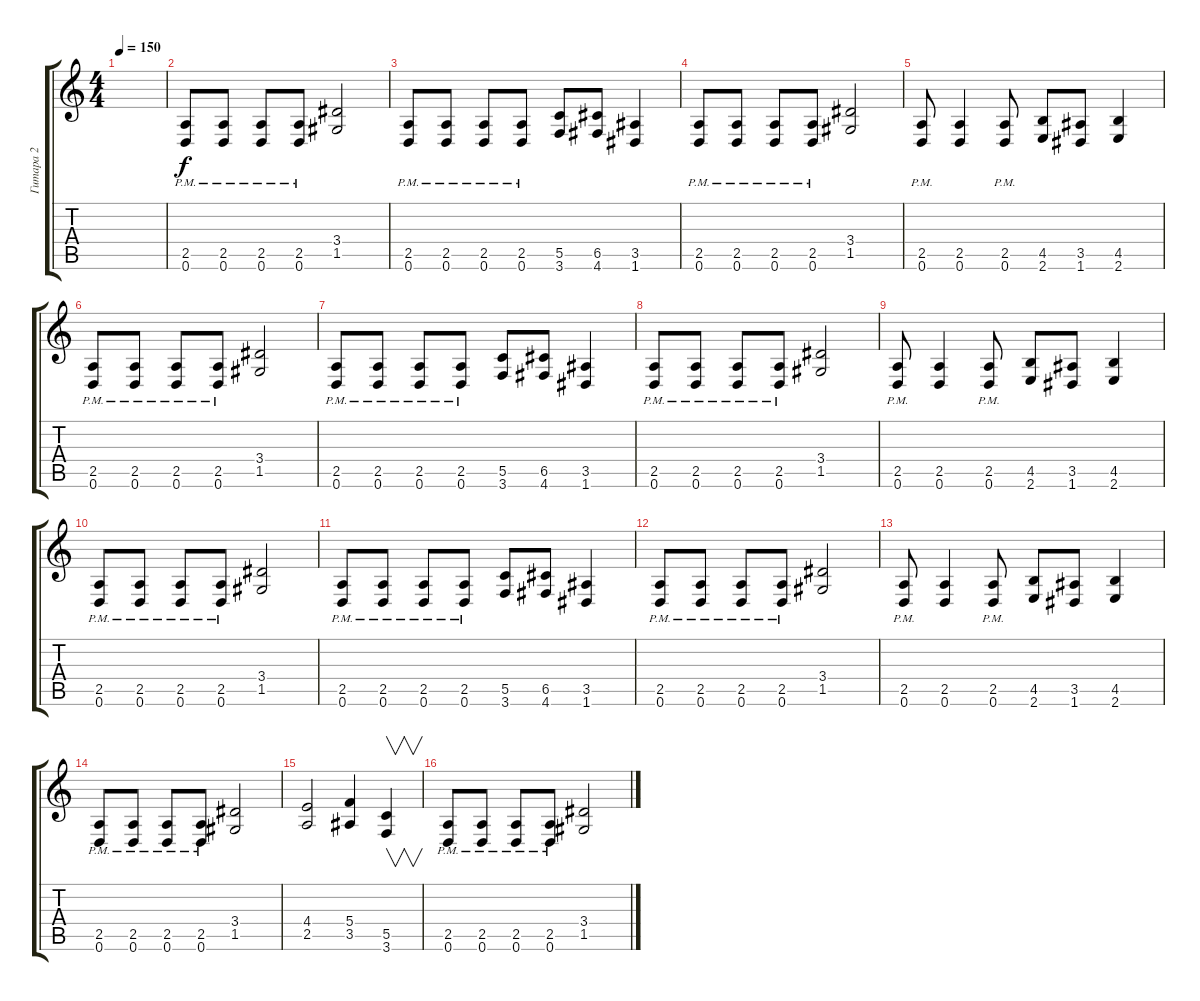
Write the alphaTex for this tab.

\track ("Гитара 2" "Гитара 2") {instrument distortionguitar}
\staff {score tabs}
\tuning (D4 A3 F3 C3 G2 D2) {hide}
\ts (4 4)
\tempo 150
\clef g2
\ks c
|
(2.5{pm} 0.6{pm}).8 (2.5{pm} 0.6{pm}).8 (2.5{pm} 0.6{pm}).8 (2.5{pm} 0.6{pm}).8 (3.4 1.5).2 |
(2.5{pm} 0.6{pm}).8 (2.5{pm} 0.6{pm}).8 (2.5{pm} 0.6{pm}).8 (2.5{pm} 0.6{pm}).8 (5.5 3.6).8 (6.5 4.6).8 (3.5 1.6).4 |
(2.5{pm} 0.6{pm}).8 (2.5{pm} 0.6{pm}).8 (2.5{pm} 0.6{pm}).8 (2.5{pm} 0.6{pm}).8 (3.4 1.5).2 |
(2.5{pm} 0.6{pm}).8 (2.5 0.6).4 (2.5{pm} 0.6{pm}).8 (4.5 2.6).8 (3.5 1.6).8 (4.5 2.6).4 |
(2.5{pm} 0.6{pm}).8 (2.5{pm} 0.6{pm}).8 (2.5{pm} 0.6{pm}).8 (2.5{pm} 0.6{pm}).8 (3.4 1.5).2 |
(2.5{pm} 0.6{pm}).8 (2.5{pm} 0.6{pm}).8 (2.5{pm} 0.6{pm}).8 (2.5{pm} 0.6{pm}).8 (5.5 3.6).8 (6.5 4.6).8 (3.5 1.6).4 |
(2.5{pm} 0.6{pm}).8 (2.5{pm} 0.6{pm}).8 (2.5{pm} 0.6{pm}).8 (2.5{pm} 0.6{pm}).8 (3.4 1.5).2 |
(2.5{pm} 0.6{pm}).8 (2.5 0.6).4 (2.5{pm} 0.6{pm}).8 (4.5 2.6).8 (3.5 1.6).8 (4.5 2.6).4 |
(2.5{pm} 0.6{pm}).8 (2.5{pm} 0.6{pm}).8 (2.5{pm} 0.6{pm}).8 (2.5{pm} 0.6{pm}).8 (3.4 1.5).2 |
(2.5{pm} 0.6{pm}).8 (2.5{pm} 0.6{pm}).8 (2.5{pm} 0.6{pm}).8 (2.5{pm} 0.6{pm}).8 (5.5 3.6).8 (6.5 4.6).8 (3.5 1.6).4 |
(2.5{pm} 0.6{pm}).8 (2.5{pm} 0.6{pm}).8 (2.5{pm} 0.6{pm}).8 (2.5{pm} 0.6{pm}).8 (3.4 1.5).2 |
(2.5{pm} 0.6{pm}).8 (2.5 0.6).4 (2.5{pm} 0.6{pm}).8 (4.5 2.6).8 (3.5 1.6).8 (4.5 2.6).4 |
(2.5{pm} 0.6{pm}).8 (2.5{pm} 0.6{pm}).8 (2.5{pm} 0.6{pm}).8 (2.5{pm} 0.6{pm}).8 (3.4 1.5).2 |
(4.4 2.5).2 (5.4 3.5).4 (5.5 3.6).4{v} |
(2.5{pm} 0.6{pm}).8 (2.5{pm} 0.6{pm}).8 (2.5{pm} 0.6{pm}).8 (2.5{pm} 0.6{pm}).8 (3.4 1.5).2
